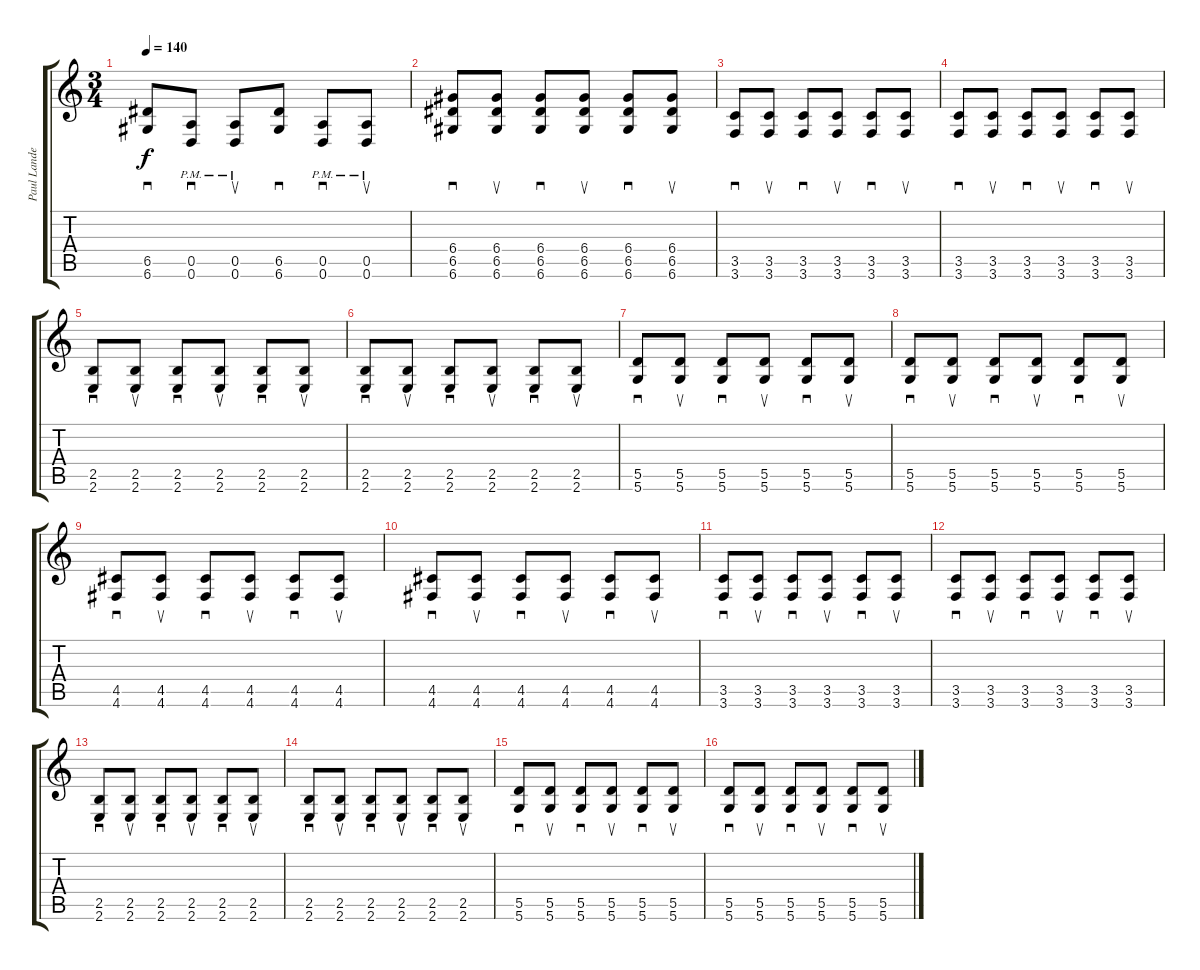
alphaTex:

\track ("Paul Landers" "Paul Lande") {instrument overdrivenguitar}
\staff {score tabs}
\tuning (E4 B3 G3 D3 A2 D2) {hide}
\ts (3 4)
\tempo 140
\clef g2
\ks c
(6.5 6.6).8{sd dy f} (0.5{pm} 0.6{pm}).8{sd} (0.5{pm} 0.6{pm}).8{su} (6.5 6.6).8{sd} (0.5{pm} 0.6{pm}).8{sd} (0.5{pm} 0.6{pm}).8{su} |
(6.4 6.5 6.6).8{sd} (6.4 6.5 6.6).8{su} (6.4 6.5 6.6).8{sd} (6.4 6.5 6.6).8{su} (6.4 6.5 6.6).8{sd} (6.4 6.5 6.6).8{su} |
(3.5 3.6).8{sd} (3.5 3.6).8{su} (3.5 3.6).8{sd} (3.5 3.6).8{su} (3.5 3.6).8{sd} (3.5 3.6).8{su} |
(3.5 3.6).8{sd} (3.5 3.6).8{su} (3.5 3.6).8{sd} (3.5 3.6).8{su} (3.5 3.6).8{sd} (3.5 3.6).8{su} |
(2.5 2.6).8{sd} (2.5 2.6).8{su} (2.5 2.6).8{sd} (2.5 2.6).8{su} (2.5 2.6).8{sd} (2.5 2.6).8{su} |
(2.5 2.6).8{sd} (2.5 2.6).8{su} (2.5 2.6).8{sd} (2.5 2.6).8{su} (2.5 2.6).8{sd} (2.5 2.6).8{su} |
(5.5 5.6).8{sd} (5.5 5.6).8{su} (5.5 5.6).8{sd} (5.5 5.6).8{su} (5.5 5.6).8{sd} (5.5 5.6).8{su} |
(5.5 5.6).8{sd} (5.5 5.6).8{su} (5.5 5.6).8{sd} (5.5 5.6).8{su} (5.5 5.6).8{sd} (5.5 5.6).8{su} |
(4.5 4.6).8{sd} (4.5 4.6).8{su} (4.5 4.6).8{sd} (4.5 4.6).8{su} (4.5 4.6).8{sd} (4.5 4.6).8{su} |
(4.5 4.6).8{sd} (4.5 4.6).8{su} (4.5 4.6).8{sd} (4.5 4.6).8{su} (4.5 4.6).8{sd} (4.5 4.6).8{su} |
(3.5 3.6).8{sd} (3.5 3.6).8{su} (3.5 3.6).8{sd} (3.5 3.6).8{su} (3.5 3.6).8{sd} (3.5 3.6).8{su} |
(3.5 3.6).8{sd} (3.5 3.6).8{su} (3.5 3.6).8{sd} (3.5 3.6).8{su} (3.5 3.6).8{sd} (3.5 3.6).8{su} |
(2.5 2.6).8{sd} (2.5 2.6).8{su} (2.5 2.6).8{sd} (2.5 2.6).8{su} (2.5 2.6).8{sd} (2.5 2.6).8{su} |
(2.5 2.6).8{sd} (2.5 2.6).8{su} (2.5 2.6).8{sd} (2.5 2.6).8{su} (2.5 2.6).8{sd} (2.5 2.6).8{su} |
(5.5 5.6).8{sd} (5.5 5.6).8{su} (5.5 5.6).8{sd} (5.5 5.6).8{su} (5.5 5.6).8{sd} (5.5 5.6).8{su} |
(5.5 5.6).8{sd} (5.5 5.6).8{su} (5.5 5.6).8{sd} (5.5 5.6).8{su} (5.5 5.6).8{sd} (5.5 5.6).8{su}
